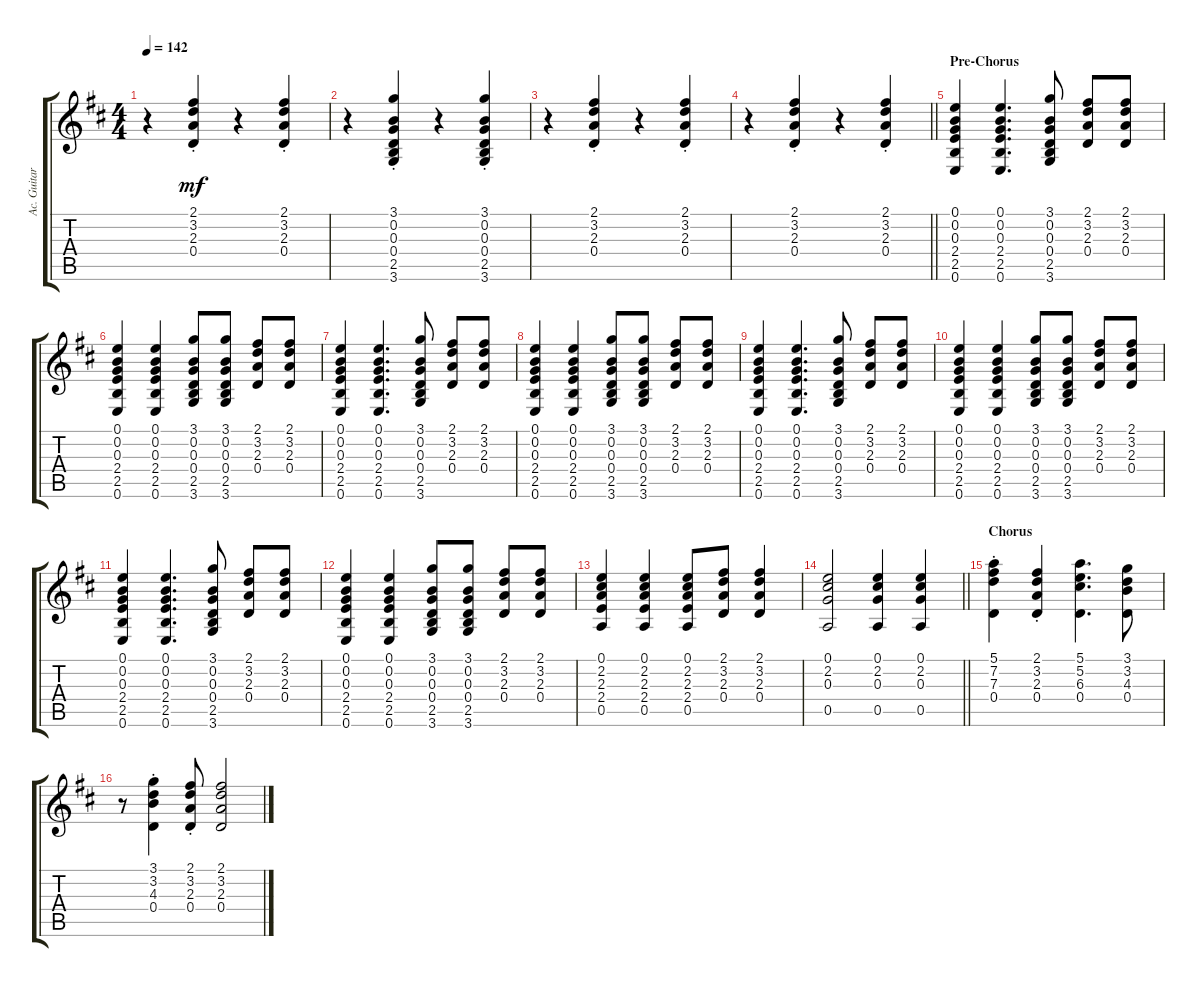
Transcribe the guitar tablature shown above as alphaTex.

\track ("Ac. Guitar" "Ac. Guitar") {instrument acousticguitarsteel}
\staff {score tabs}
\tuning (E4 B3 G3 D3 A2 E2) {hide}
\ts (4 4)
\tempo 142
\clef g2
\ks d
r.4{dy mf} (2.1{st} 3.2{st} 2.3{st} 0.4{st}).4 r.4 (2.1{st} 3.2{st} 2.3{st} 0.4{st}).4 |
r.4 (3.1{st} 0.2{st} 0.3{st} 0.4{st} 2.5{st} 3.6{st}).4 r.4 (3.1{st} 0.2{st} 0.3{st} 0.4{st} 2.5{st} 3.6{st}).4 |
r.4 (2.1{st} 3.2{st} 2.3{st} 0.4{st}).4 r.4 (2.1{st} 3.2{st} 2.3{st} 0.4{st}).4 |
\barLineRight lightlight
r.4 (2.1{st} 3.2{st} 2.3{st} 0.4{st}).4 r.4 (2.1{st} 3.2{st} 2.3{st} 0.4{st}).4 |
\section ("" "Pre-Chorus")
(0.1 0.2 0.3 2.4 2.5 0.6).4 (0.1 0.2 0.3 2.4 2.5 0.6).4{d} (3.1 0.2 0.3 0.4 2.5 3.6).8 (2.1 3.2 2.3 0.4).8 (2.1 3.2 2.3 0.4).8 |
(0.1 0.2 0.3 2.4 2.5 0.6).4 (0.1 0.2 0.3 2.4 2.5 0.6).4 (3.1 0.2 0.3 0.4 2.5 3.6).8 (3.1 0.2 0.3 0.4 2.5 3.6).8 (2.1 3.2 2.3 0.4).8 (2.1 3.2 2.3 0.4).8 |
(0.1 0.2 0.3 2.4 2.5 0.6).4 (0.1 0.2 0.3 2.4 2.5 0.6).4{d} (3.1 0.2 0.3 0.4 2.5 3.6).8 (2.1 3.2 2.3 0.4).8 (2.1 3.2 2.3 0.4).8 |
(0.1 0.2 0.3 2.4 2.5 0.6).4 (0.1 0.2 0.3 2.4 2.5 0.6).4 (3.1 0.2 0.3 0.4 2.5 3.6).8 (3.1 0.2 0.3 0.4 2.5 3.6).8 (2.1 3.2 2.3 0.4).8 (2.1 3.2 2.3 0.4).8 |
(0.1 0.2 0.3 2.4 2.5 0.6).4 (0.1 0.2 0.3 2.4 2.5 0.6).4{d} (3.1 0.2 0.3 0.4 2.5 3.6).8 (2.1 3.2 2.3 0.4).8 (2.1 3.2 2.3 0.4).8 |
(0.1 0.2 0.3 2.4 2.5 0.6).4 (0.1 0.2 0.3 2.4 2.5 0.6).4 (3.1 0.2 0.3 0.4 2.5 3.6).8 (3.1 0.2 0.3 0.4 2.5 3.6).8 (2.1 3.2 2.3 0.4).8 (2.1 3.2 2.3 0.4).8 |
(0.1 0.2 0.3 2.4 2.5 0.6).4 (0.1 0.2 0.3 2.4 2.5 0.6).4{d} (3.1 0.2 0.3 0.4 2.5 3.6).8 (2.1 3.2 2.3 0.4).8 (2.1 3.2 2.3 0.4).8 |
(0.1 0.2 0.3 2.4 2.5 0.6).4 (0.1 0.2 0.3 2.4 2.5 0.6).4 (3.1 0.2 0.3 0.4 2.5 3.6).8 (3.1 0.2 0.3 0.4 2.5 3.6).8 (2.1 3.2 2.3 0.4).8 (2.1 3.2 2.3 0.4).8 |
(0.1 2.2 2.3 2.4 0.5).4 (0.1 2.2 2.3 2.4 0.5).4 (0.1 2.2 2.3 2.4 0.5).8 (2.1 3.2 2.3 0.4).8 (2.1 3.2 2.3 0.4).4 |
\barLineRight lightlight
(0.1 2.2 0.3 0.5).2 (0.1 2.2 0.3 0.5).4 (0.1 2.2 0.3 0.5).4 |
\section ("" "Chorus")
(5.1{st} 7.2{st} 7.3{st} 0.4{st}).4 (2.1{st} 3.2{st} 2.3{st} 0.4{st}).4 (5.1 5.2 6.3 0.4).4{d} (3.1 3.2 4.3 0.4).8 |
r.8 (3.1{st} 3.2{st} 4.3{st} 0.4{st}).4 (2.1{st} 3.2{st} 2.3{st} 0.4{st}).8 (2.1 3.2 2.3 0.4).2
